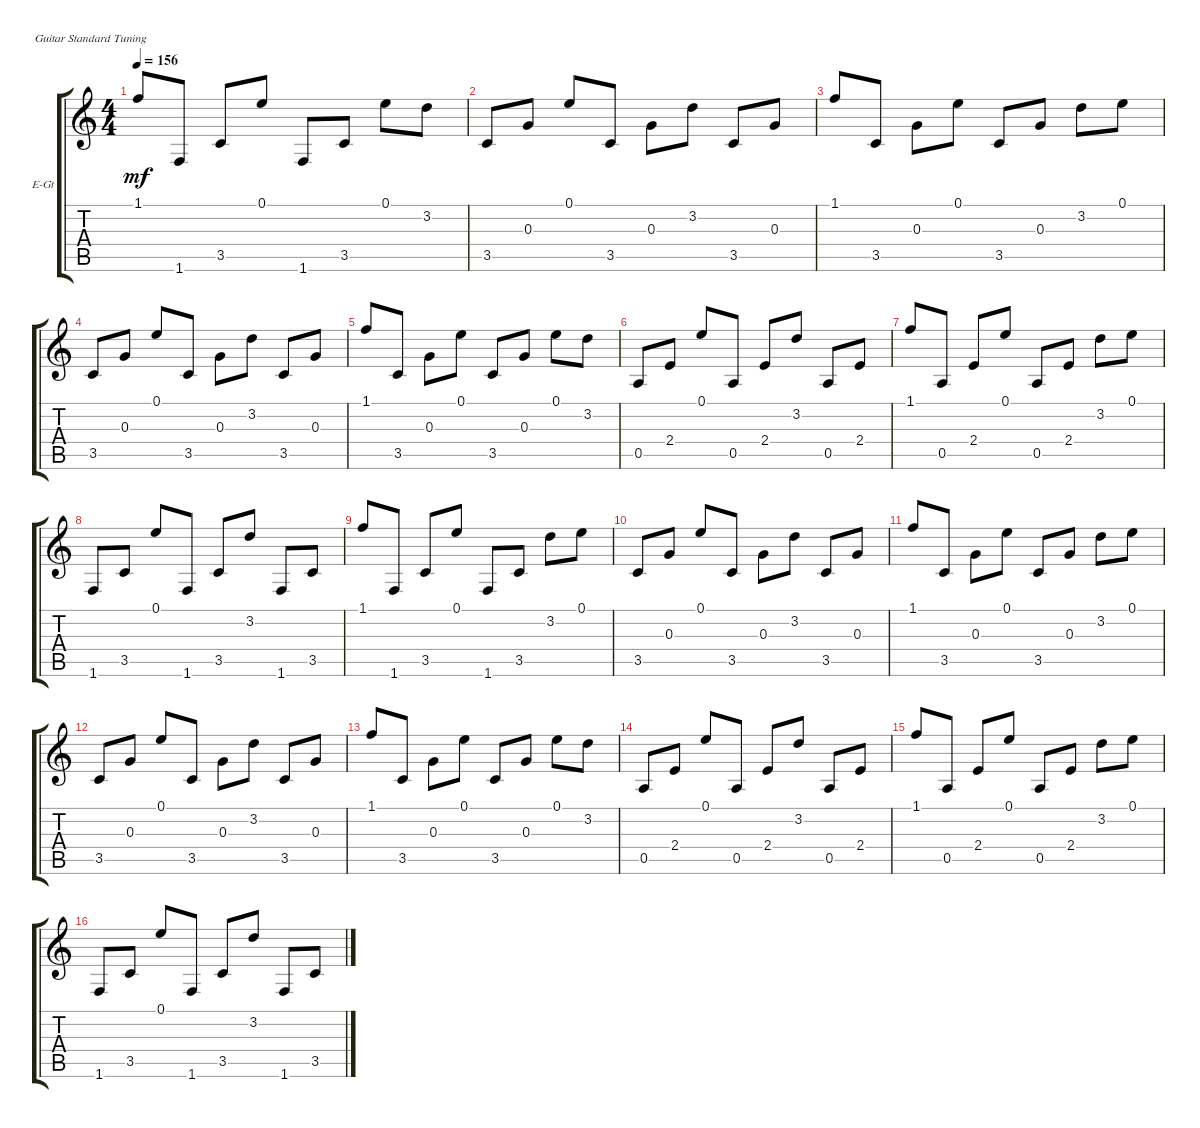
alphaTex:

\defaultSystemsLayout 4
\bracketExtendMode groupsimilarinstruments
\firstSystemTrackNameOrientation horizontal
\otherSystemsTrackNameOrientation horizontal
\track ("Electric Guitar" "E-Gt") {instrument distortionguitar}
\staff {score tabs}
\tuning (E4 B3 G3 D3 A2 E2)
\ts (4 4)
\tempo 156
\clef g2
\ks c
1.1.8{dy mf} 1.6.8 3.5.8 0.1.8 1.6.8 3.5.8 0.1.8 3.2.8 |
3.5.8 0.3.8 0.1.8 3.5.8 0.3.8 3.2.8 3.5.8 0.3.8 |
1.1.8 3.5.8 0.3.8 0.1.8 3.5.8 0.3.8 3.2.8 0.1.8 |
3.5.8 0.3.8 0.1.8 3.5.8 0.3.8 3.2.8 3.5.8 0.3.8 |
1.1.8 3.5.8 0.3.8 0.1.8 3.5.8 0.3.8 0.1.8 3.2.8 |
0.5.8 2.4.8 0.1.8 0.5.8 2.4.8 3.2.8 0.5.8 2.4.8 |
1.1.8 0.5.8 2.4.8 0.1.8 0.5.8 2.4.8 3.2.8 0.1.8 |
1.6.8 3.5.8 0.1.8 1.6.8 3.5.8 3.2.8 1.6.8 3.5.8 |
1.1.8 1.6.8 3.5.8 0.1.8 1.6.8 3.5.8 3.2.8 0.1.8 |
3.5.8 0.3.8 0.1.8 3.5.8 0.3.8 3.2.8 3.5.8 0.3.8 |
1.1.8 3.5.8 0.3.8 0.1.8 3.5.8 0.3.8 3.2.8 0.1.8 |
3.5.8 0.3.8 0.1.8 3.5.8 0.3.8 3.2.8 3.5.8 0.3.8 |
1.1.8 3.5.8 0.3.8 0.1.8 3.5.8 0.3.8 0.1.8 3.2.8 |
0.5.8 2.4.8 0.1.8 0.5.8 2.4.8 3.2.8 0.5.8 2.4.8 |
1.1.8 0.5.8 2.4.8 0.1.8 0.5.8 2.4.8 3.2.8 0.1.8 |
1.6.8 3.5.8 0.1.8 1.6.8 3.5.8 3.2.8 1.6.8 3.5.8
